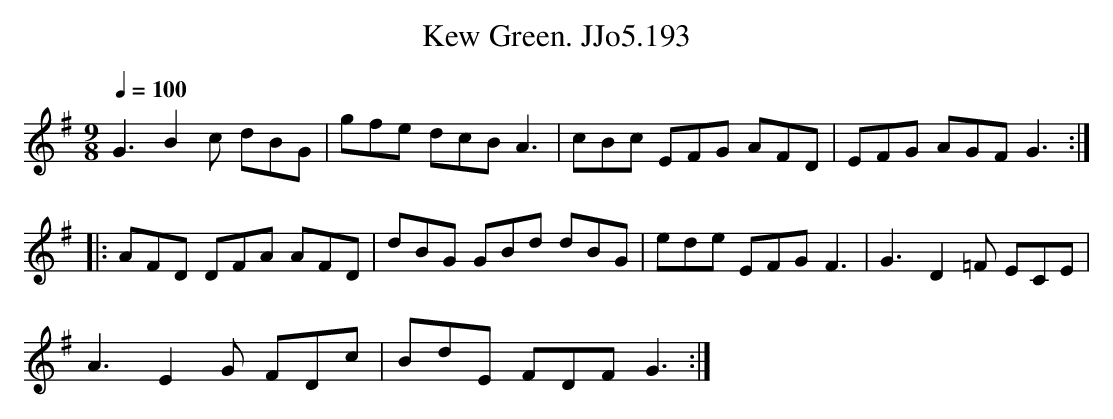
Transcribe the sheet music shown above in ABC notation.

X:1
T:Kew Green. JJo5.193
M:9/8
L:1/8
Q:1/4=100
K:G
G3B2c dBG|gfe dcBA3|cBc EFG AFD|EFG AGFG3:|
|:AFD DFA AFD|dBG GBd dBG|ede EFGF3|G3D2=F ECE|
A3E2G FDc|BdE FDFG3:|
